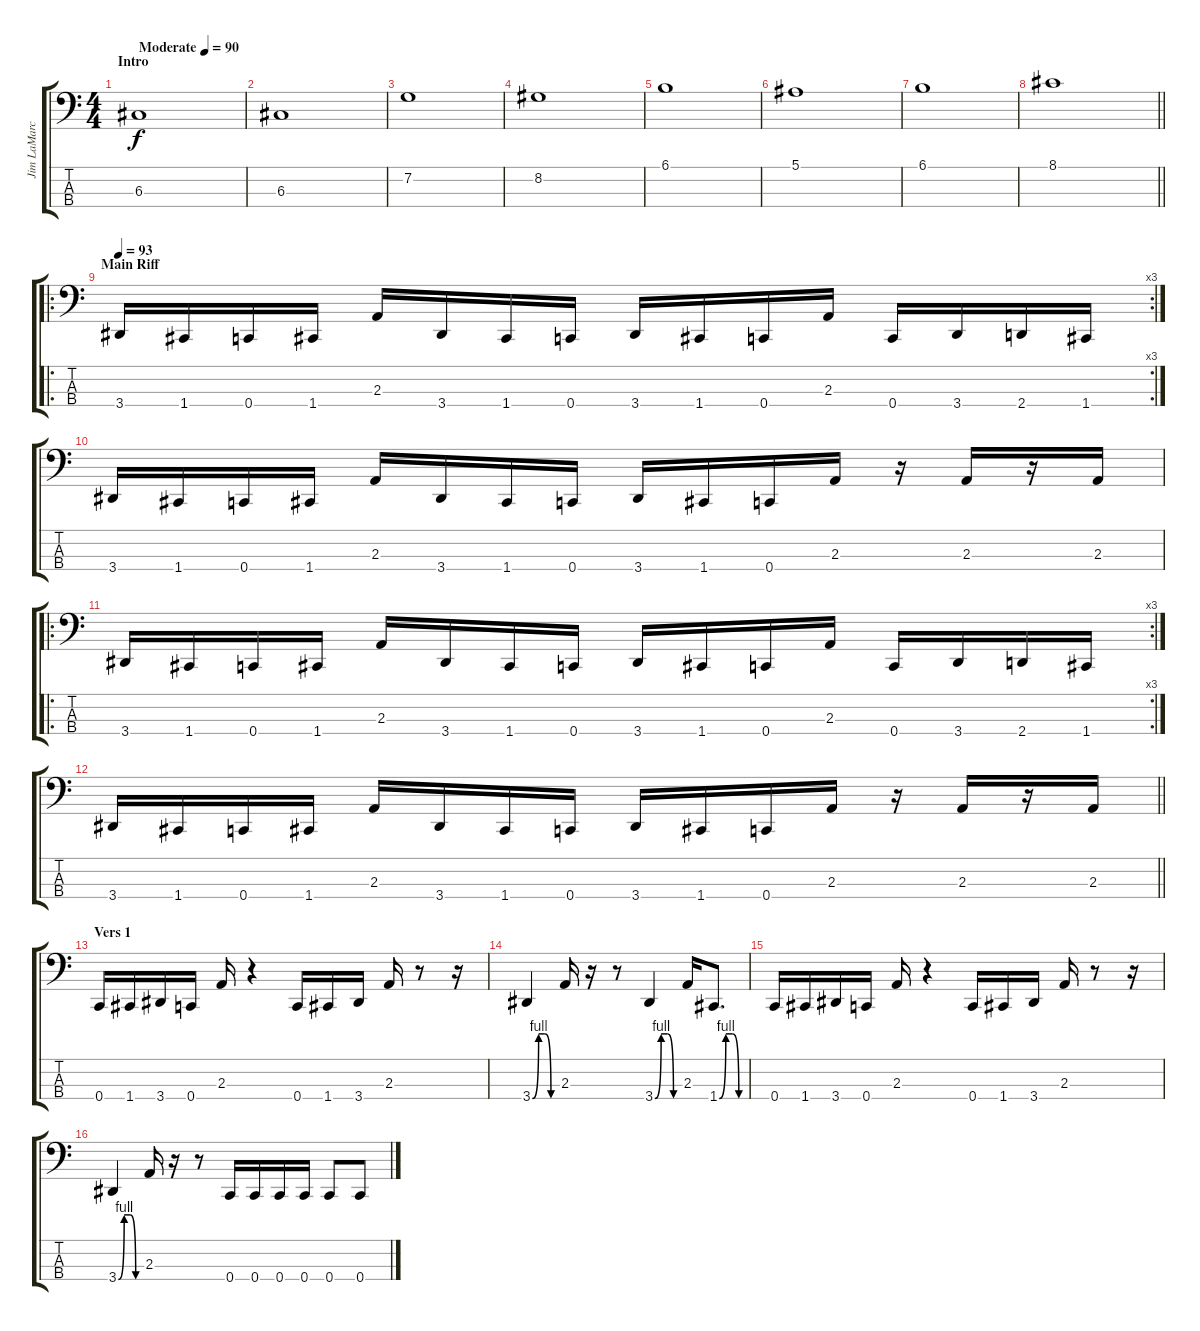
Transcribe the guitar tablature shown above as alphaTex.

\track ("Jim LaMarca" "Jim LaMarc") {instrument electricbasspick}
\staff {score tabs}
\tuning (F2 C2 G1 C1) {hide}
\ts (4 4)
\section ("" "Intro")
\tempo (90 "Moderate")
\clef f4
\ks c
6.3.1{dy f instrument electricbasspick} |
6.3.1 |
7.2.1 |
8.2.1 |
6.1.1 |
5.1.1 |
6.1.1 |
\barLineRight lightlight
8.1.1 |
\ro
\rc 3
\section ("" "Main Riff")
\tempo 93
3.4.16 1.4.16 0.4.16 1.4.16 2.3.16 3.4.16 1.4.16 0.4.16 3.4.16 1.4.16 0.4.16 2.3.16 0.4.16 3.4.16 2.4.16 1.4.16 |
3.4.16 1.4.16 0.4.16 1.4.16 2.3.16 3.4.16 1.4.16 0.4.16 3.4.16 1.4.16 0.4.16 2.3.16 r.16 2.3.16 r.16 2.3.16 |
\ro
\rc 3
3.4.16 1.4.16 0.4.16 1.4.16 2.3.16 3.4.16 1.4.16 0.4.16 3.4.16 1.4.16 0.4.16 2.3.16 0.4.16 3.4.16 2.4.16 1.4.16 |
\barLineRight lightlight
3.4.16 1.4.16 0.4.16 1.4.16 2.3.16 3.4.16 1.4.16 0.4.16 3.4.16 1.4.16 0.4.16 2.3.16 r.16 2.3.16 r.16 2.3.16 |
\section ("" "Vers 1")
0.4.16 1.4.16 3.4.16 0.4.16 2.3.16 r.4 0.4.16 1.4.16 3.4.16 2.3.16 r.8 r.16 |
3.4{be (custom 0 0 15 4 30 4 45 0 60 0)}.4 2.3.16 r.16 r.8 3.4{be (custom 0 0 15 4 30 4 45 0 60 0)}.4 2.3.16 1.4{be (custom 0 0 15 4 30 4 45 0 60 0)}.8{d} |
0.4.16 1.4.16 3.4.16 0.4.16 2.3.16 r.4 0.4.16 1.4.16 3.4.16 2.3.16 r.8 r.16 |
3.4{be (custom 0 0 15 4 30 4 45 0 60 0)}.4 2.3.16 r.16 r.8 0.4.16 0.4.16 0.4.16 0.4.16 0.4.8 0.4.8
